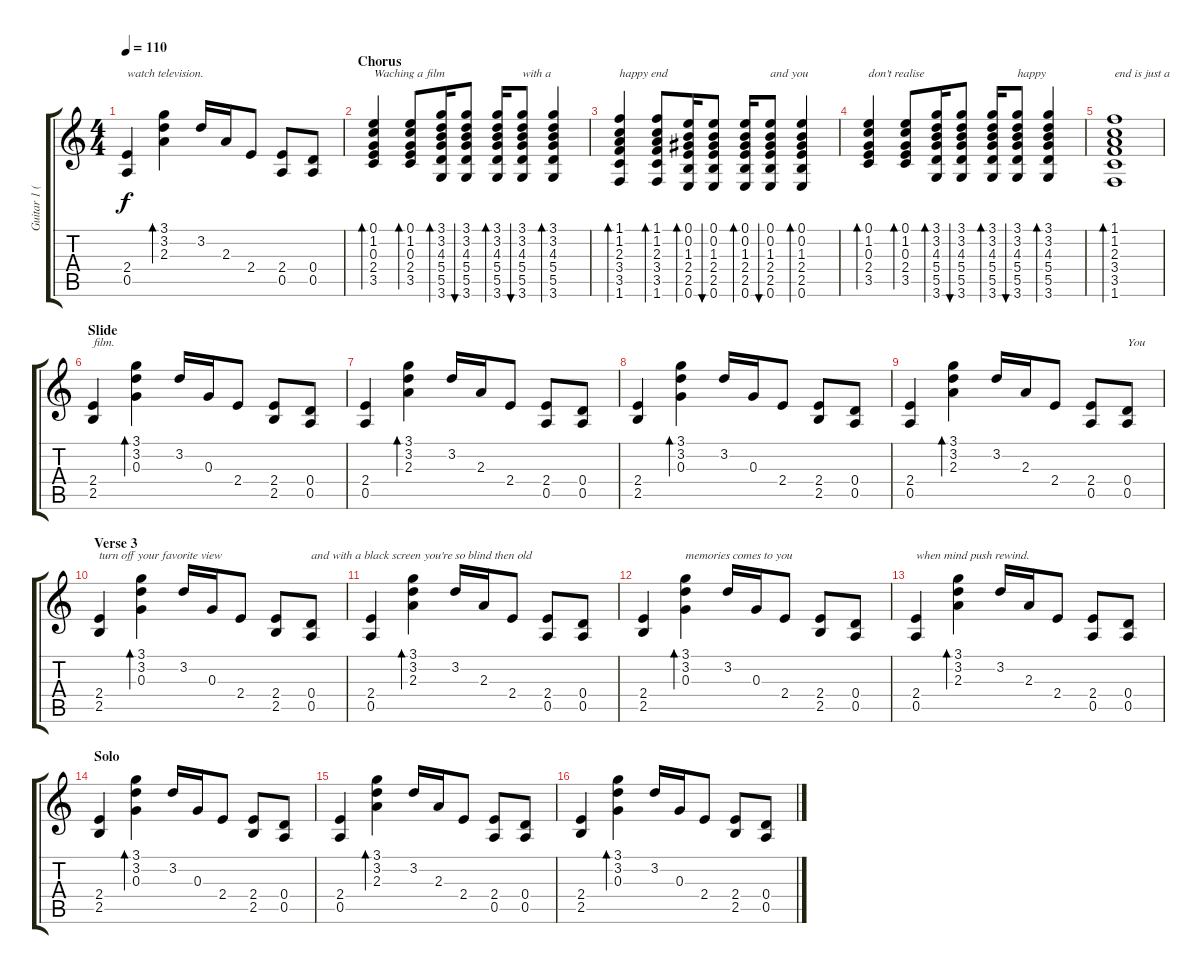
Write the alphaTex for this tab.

\track ("Guitar 1 (Plagy)" "Guitar 1 (") {instrument acousticguitarnylon}
\staff {score tabs}
\tuning (E4 B3 G3 D3 A2 E2) {hide}
\ts (4 4)
\tempo 110
\clef g2
\ks c
(2.4 0.5).4{txt "watch television." dy f} (3.1 3.2 2.3).4{bd 30} 3.2.16 2.3.16 2.4.8 (2.4 0.5).8 (0.4 0.5).8 |
\section ("" "Chorus")
(0.1 1.2 0.3 2.4 3.5).4{bd 30 txt "Waching a film"} (0.1 1.2 0.3 2.4 3.5).8{bd 30} (3.1 3.2 4.3 5.4 5.5 3.6).16{bd 30} (3.1 3.2 4.3 5.4 5.5 3.6).8{bu 30} (3.1 3.2 4.3 5.4 5.5 3.6).16{bd 30} (3.1 3.2 4.3 5.4 5.5 3.6).8{bu 30 txt "with a"} (3.1 3.2 4.3 5.4 5.5 3.6).4{bd 30} |
(1.1 1.2 2.3 3.4 3.5 1.6).4{bd 30 txt "happy end"} (1.1 1.2 2.3 3.4 3.5 1.6).8{bd 30} (0.1 0.2 1.3 2.4 2.5 0.6).16{bd 30} (0.1 0.2 1.3 2.4 2.5 0.6).8{bu 30} (0.1 0.2 1.3 2.4 2.5 0.6).16{bd 30} (0.1 0.2 1.3 2.4 2.5 0.6).8{bu 30 txt "and you"} (0.1 0.2 1.3 2.4 2.5 0.6).4{bd 30} |
(0.1 1.2 0.3 2.4 3.5).4{bd 30 txt "don't realise"} (0.1 1.2 0.3 2.4 3.5).8{bd 30} (3.1 3.2 4.3 5.4 5.5 3.6).16{bd 30} (3.1 3.2 4.3 5.4 5.5 3.6).8{bu 30} (3.1 3.2 4.3 5.4 5.5 3.6).16{bd 30} (3.1 3.2 4.3 5.4 5.5 3.6).8{bu 30 txt "happy"} (3.1 3.2 4.3 5.4 5.5 3.6).4{bd 30} |
(1.1 1.2 2.3 3.4 3.5 1.6).1{bd 30 txt "end is just a"} |
\section ("" "Slide")
(2.4 2.5).4{txt "film."} (3.1 3.2 0.3).4{bd 30} 3.2.16 0.3.16 2.4.8 (2.4 2.5).8 (0.4 0.5).8 |
(2.4 0.5).4 (3.1 3.2 2.3).4{bd 30} 3.2.16 2.3.16 2.4.8 (2.4 0.5).8 (0.4 0.5).8 |
(2.4 2.5).4 (3.1 3.2 0.3).4{bd 30} 3.2.16 0.3.16 2.4.8 (2.4 2.5).8 (0.4 0.5).8 |
(2.4 0.5).4 (3.1 3.2 2.3).4{bd 30} 3.2.16 2.3.16 2.4.8 (2.4 0.5).8 (0.4 0.5).8{txt "You"} |
\section ("" "Verse 3")
(2.4 2.5).4{txt "turn off your favorite view"} (3.1 3.2 0.3).4{bd 30} 3.2.16 0.3.16 2.4.8 (2.4 2.5).8 (0.4 0.5).8{txt "and with a black screen you're so blind then old"} |
(2.4 0.5).4 (3.1 3.2 2.3).4{bd 30} 3.2.16 2.3.16 2.4.8 (2.4 0.5).8 (0.4 0.5).8 |
(2.4 2.5).4 (3.1 3.2 0.3).4{bd 30 txt "memories comes to you"} 3.2.16 0.3.16 2.4.8 (2.4 2.5).8 (0.4 0.5).8 |
(2.4 0.5).4{txt "when mind push rewind."} (3.1 3.2 2.3).4{bd 30} 3.2.16 2.3.16 2.4.8 (2.4 0.5).8 (0.4 0.5).8 |
\section ("" "Solo")
(2.4 2.5).4 (3.1 3.2 0.3).4{bd 30} 3.2.16 0.3.16 2.4.8 (2.4 2.5).8 (0.4 0.5).8 |
(2.4 0.5).4 (3.1 3.2 2.3).4{bd 30} 3.2.16 2.3.16 2.4.8 (2.4 0.5).8 (0.4 0.5).8 |
(2.4 2.5).4 (3.1 3.2 0.3).4{bd 30} 3.2.16 0.3.16 2.4.8 (2.4 2.5).8 (0.4 0.5).8
